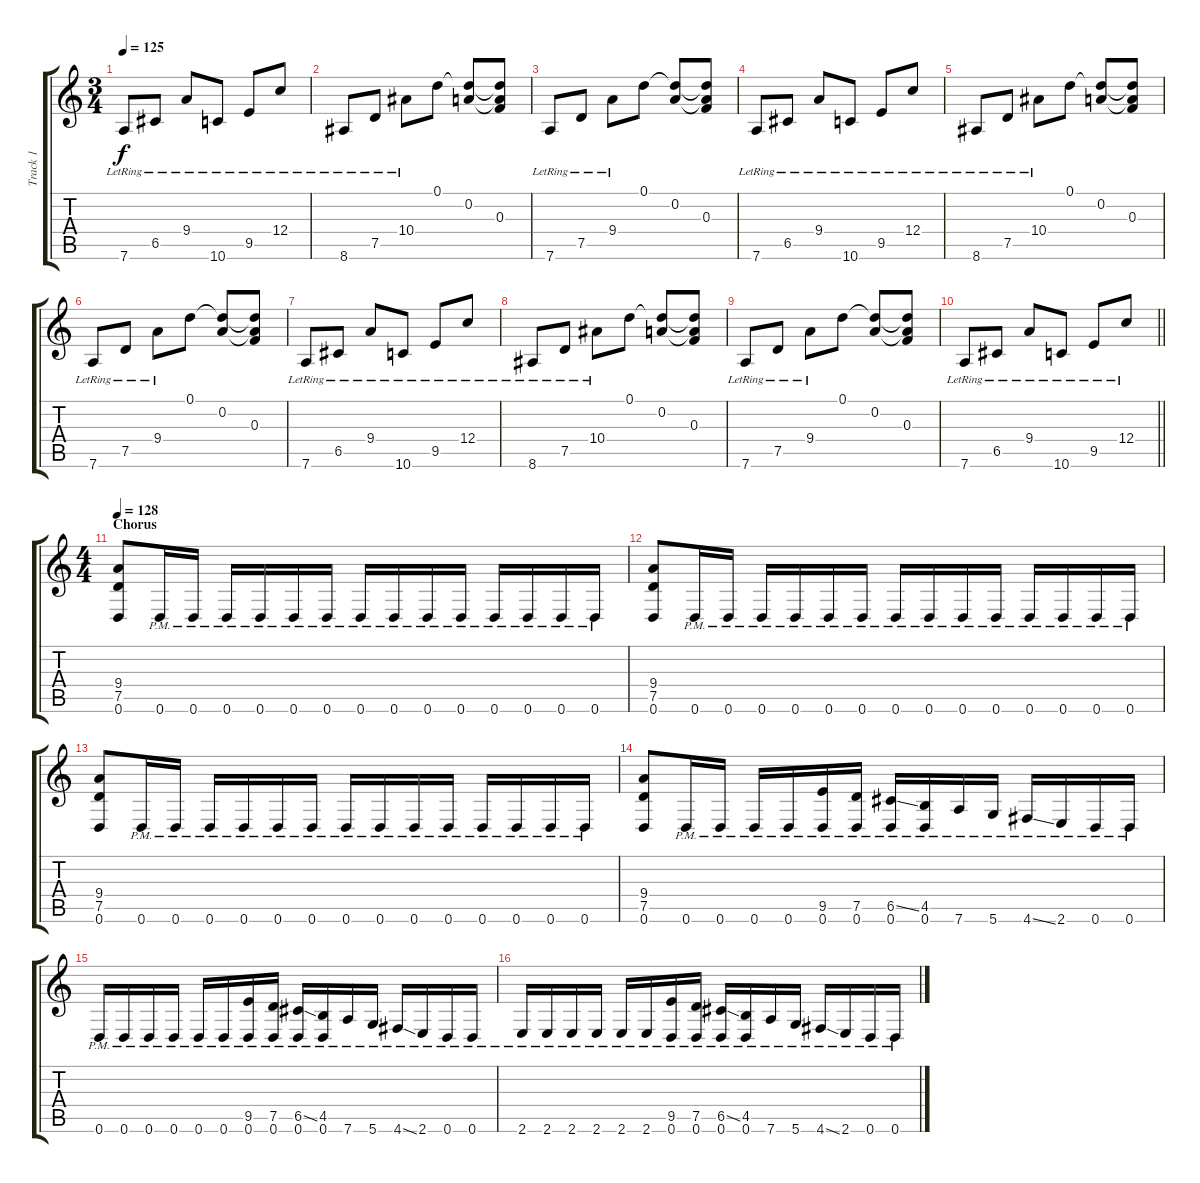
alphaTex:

\track ("Track 1" "Track 1") {instrument distortionguitar}
\staff {score tabs}
\tuning (D4 A3 F3 C3 G2 D2) {hide}
\ts (3 4)
\tempo 125
\clef g2
\ks c
7.6{lr}.8{dy f} 6.5{lr}.8 9.4{lr}.8 10.6{lr}.8 9.5{lr}.8 12.4{lr}.8 |
8.6{lr}.8 7.5{lr}.8 10.4{lr}.8 0.1.8 (0.1{t} 0.2).8 (0.1{t} 0.2{t} 0.3).8 |
7.6{lr}.8 7.5{lr}.8 9.4{lr}.8 0.1.8 (0.1{t} 0.2).8 (0.1{t} 0.2{t} 0.3).8 |
7.6{lr}.8 6.5{lr}.8 9.4{lr}.8 10.6{lr}.8 9.5{lr}.8 12.4{lr}.8 |
8.6{lr}.8 7.5{lr}.8 10.4{lr}.8 0.1.8 (0.1{t} 0.2).8 (0.1{t} 0.2{t} 0.3).8 |
7.6{lr}.8 7.5{lr}.8 9.4{lr}.8 0.1.8 (0.1{t} 0.2).8 (0.1{t} 0.2{t} 0.3).8 |
7.6{lr}.8 6.5{lr}.8 9.4{lr}.8 10.6{lr}.8 9.5{lr}.8 12.4{lr}.8 |
8.6{lr}.8 7.5{lr}.8 10.4{lr}.8 0.1.8 (0.1{t} 0.2).8 (0.1{t} 0.2{t} 0.3).8 |
7.6{lr}.8 7.5{lr}.8 9.4{lr}.8 0.1.8 (0.1{t} 0.2).8 (0.1{t} 0.2{t} 0.3).8 |
\barLineRight lightlight
7.6{lr}.8 6.5{lr}.8 9.4{lr}.8 10.6{lr}.8 9.5{lr}.8 12.4{lr}.8 |
\ts (4 4)
\section ("" "Chorus")
\tempo 128
(9.4 7.5 0.6).8 0.6{pm}.16 0.6{pm}.16 0.6{pm}.16 0.6{pm}.16 0.6{pm}.16 0.6{pm}.16 0.6{pm}.16 0.6{pm}.16 0.6{pm}.16 0.6{pm}.16 0.6{pm}.16 0.6{pm}.16 0.6{pm}.16 0.6{pm}.16 |
(9.4 7.5 0.6).8 0.6{pm}.16 0.6{pm}.16 0.6{pm}.16 0.6{pm}.16 0.6{pm}.16 0.6{pm}.16 0.6{pm}.16 0.6{pm}.16 0.6{pm}.16 0.6{pm}.16 0.6{pm}.16 0.6{pm}.16 0.6{pm}.16 0.6{pm}.16 |
(9.4 7.5 0.6).8 0.6{pm}.16 0.6{pm}.16 0.6{pm}.16 0.6{pm}.16 0.6{pm}.16 0.6{pm}.16 0.6{pm}.16 0.6{pm}.16 0.6{pm}.16 0.6{pm}.16 0.6{pm}.16 0.6{pm}.16 0.6{pm}.16 0.6{pm}.16 |
(9.4 7.5 0.6).8 0.6{pm}.16 0.6{pm}.16 0.6{pm}.16 0.6{pm}.16 (9.5 0.6{pm}).16 (7.5 0.6{pm}).16 (6.5{ss} 0.6{pm}).16 (4.5 0.6{pm}).16 7.6{pm}.16 5.6{pm}.16 4.6{ss pm}.16 2.6{pm}.16 0.6{pm}.16 0.6{pm}.16 |
0.6{pm}.16 0.6{pm}.16 0.6{pm}.16 0.6{pm}.16 0.6{pm}.16 0.6{pm}.16 (9.5 0.6{pm}).16 (7.5 0.6{pm}).16 (6.5{ss} 0.6{pm}).16 (4.5 0.6{pm}).16 7.6{pm}.16 5.6{pm}.16 4.6{ss pm}.16 2.6{pm}.16 0.6{pm}.16 0.6{pm}.16 |
2.6{pm}.16 2.6{pm}.16 2.6{pm}.16 2.6{pm}.16 2.6{pm}.16 2.6{pm}.16 (9.5 0.6{pm}).16 (7.5 0.6{pm}).16 (6.5{ss} 0.6{pm}).16 (4.5 0.6{pm}).16 7.6{pm}.16 5.6{pm}.16 4.6{ss pm}.16 2.6{pm}.16 0.6{pm}.16 0.6{pm}.16
